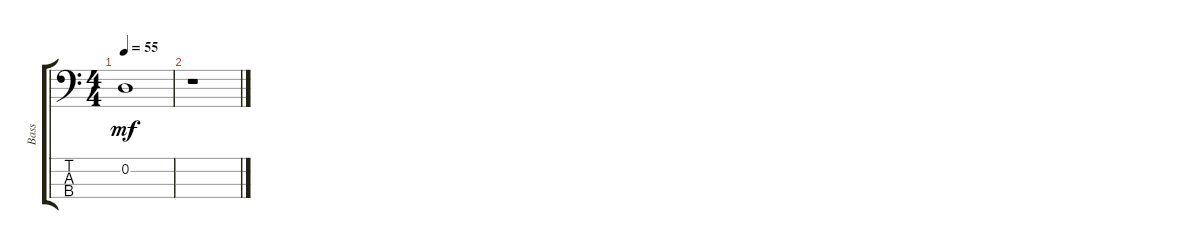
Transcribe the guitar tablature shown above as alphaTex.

\track ("Bass                " "Bass      ") {instrument electricbassfinger}
\staff {score tabs}
\tuning (G2 D2 A1 E1) {hide}
\ts (4 4)
\tempo 55
\clef f4
\ks c
0.2.1{dy mf} |
r.1
